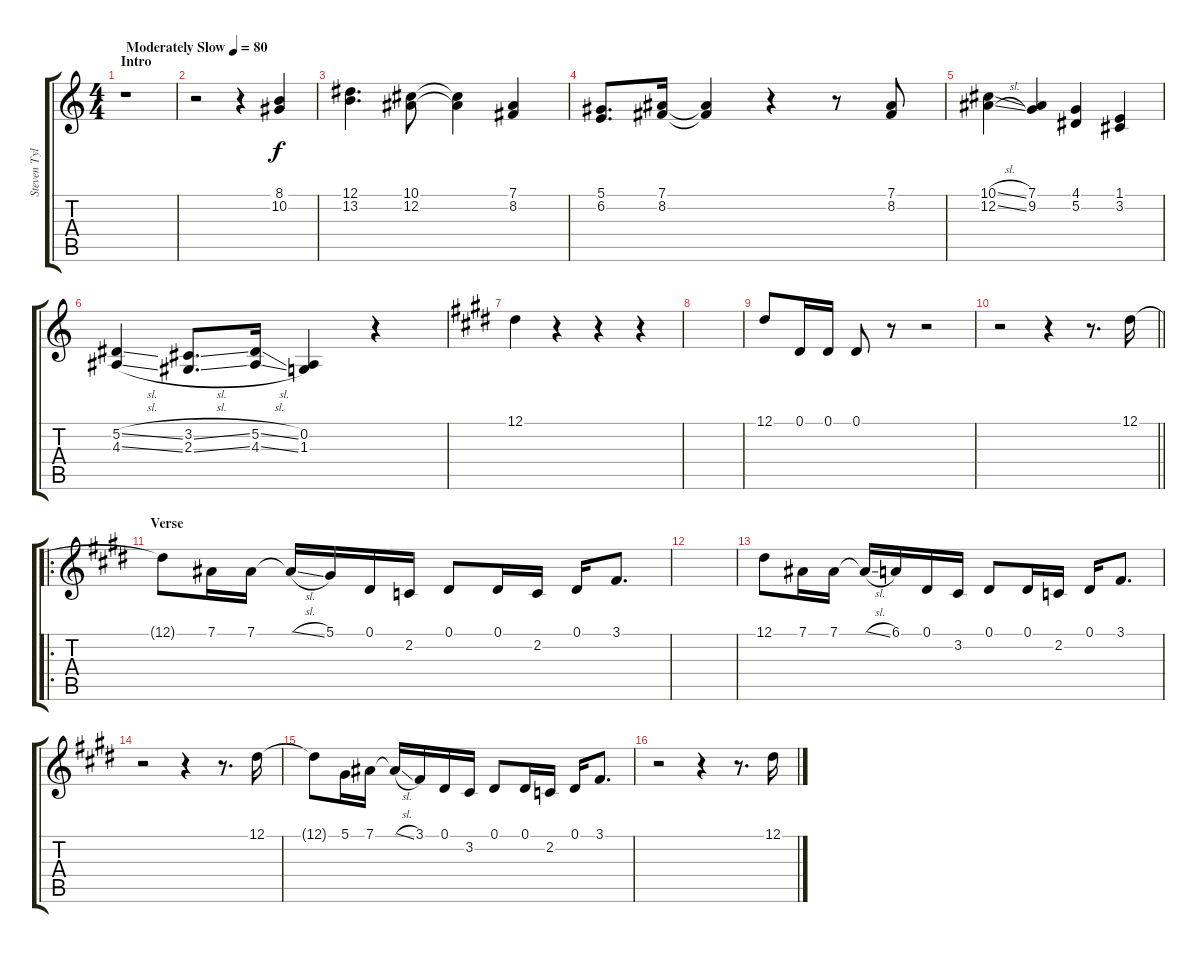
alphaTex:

\track ("Steven Tyler (Vocals)" "Steven Tyl") {instrument oboe}
\staff {score tabs}
\tuning (Eb4 Bb3 Gb3 Db3 Ab2 Eb2) {hide}
\ts (4 4)
\section ("" "Intro")
\tempo (80 "Moderately Slow")
\clef g2
\ks c
r.1{dy f instrument oboe} |
r.2 r.4 (8.1 10.2).4 |
(12.1 13.2).4{d} (10.1 12.2).8 (10.1{t} 12.2{t}).4 (7.1 8.2).4 |
(5.1 6.2).8{d} (7.1 8.2).16 (7.1{t} 8.2{t}).4 r.4 r.8 (7.1 8.2).8 |
(10.1{sl} 12.2{sl}).4 (7.1 9.2).4 (4.1 5.2).4 (1.1 3.2).4 |
(5.2{sl} 4.3{sl}).4 (3.2{sl} 2.3{sl}).8{d} (5.2{sl} 4.3{sl}).16 (0.2 1.3).4 r.4 |
\ks e
12.1.4 r.4 r.4 r.4 |
|
12.1.8 0.1.16 0.1.16 0.1.8 r.8 r.2 |
\barLineRight lightlight
r.2 r.4 r.8{d} 12.1.16 |
\ro
\section ("" "Verse")
12.1{t}.8 7.1.16 7.1.16 7.1{sl t}.16 5.1.16 0.1.16 2.2.16 0.1.8 0.1.16 2.2.16 0.1.16 3.1.8{d} |
|
12.1.8 7.1.16 7.1.16 7.1{sl t}.16 6.1.16 0.1.16 3.2.16 0.1.8 0.1.16 2.2.16 0.1.16 3.1.8{d} |
r.2 r.4 r.8{d} 12.1.16 |
12.1{t}.8 5.1.16 7.1.16 7.1{sl t}.16 3.1.16 0.1.16 3.2.16 0.1.8 0.1.16 2.2.16 0.1.16 3.1.8{d} |
r.2 r.4 r.8{d} 12.1.16
